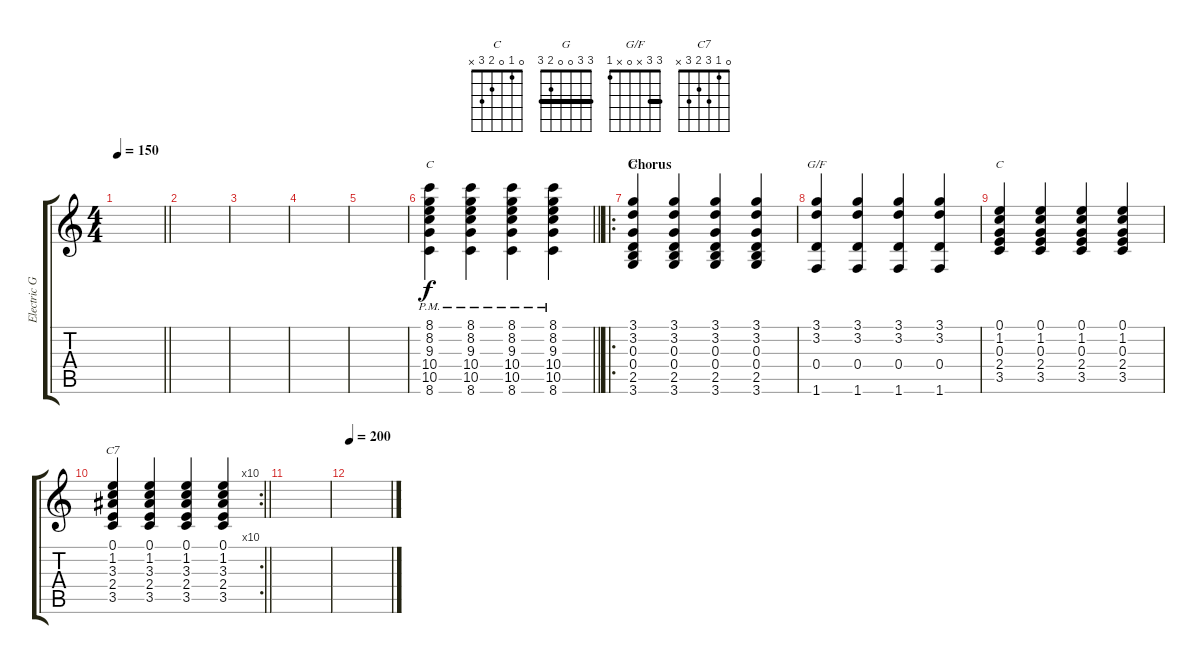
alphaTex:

\track ("Electric Guitar" "Electric G") {instrument distortionguitar}
\staff {score tabs}
\tuning (E4 B3 G3 D3 A2 E2) {hide}
\chord ("C" 8 8 9 10 10 8) {firstfret 8 barre 8}
\chord ("G" 3 3 0 0 2 3) {barre 3}
\chord ("G/F" 3 3 x 0 x 1) {barre 3}
\chord ("C" 0 1 0 2 3 x)
\chord ("C7" 0 1 3 2 3 x)
\ts (4 4)
\tempo 150
\clef g2
\barLineRight lightlight
\ks c
|
|
|
|
|
\barLineRight lightlight
(8.1{pm} 8.2{pm} 9.3{pm} 10.4{pm} 10.5{pm} 8.6{pm}).4{ch "C"} (8.1{pm} 8.2{pm} 9.3{pm} 10.4{pm} 10.5{pm} 8.6{pm}).4 (8.1{pm} 8.2{pm} 9.3{pm} 10.4{pm} 10.5{pm} 8.6{pm}).4 (8.1{pm} 8.2{pm} 9.3{pm} 10.4{pm} 10.5{pm} 8.6{pm}).4 |
\ro
\section ("" "Chorus")
(3.1 3.2 0.3 0.4 2.5 3.6).4{ch "G"} (3.1 3.2 0.3 0.4 2.5 3.6).4 (3.1 3.2 0.3 0.4 2.5 3.6).4 (3.1 3.2 0.3 0.4 2.5 3.6).4 |
(3.1 3.2 0.4 1.6).4{ch "G/F"} (3.1 3.2 0.4 1.6).4 (3.1 3.2 0.4 1.6).4 (3.1 3.2 0.4 1.6).4 |
(0.1 1.2 0.3 2.4 3.5).4{ch "C"} (0.1 1.2 0.3 2.4 3.5).4 (0.1 1.2 0.3 2.4 3.5).4 (0.1 1.2 0.3 2.4 3.5).4 |
\rc 10
\barLineRight lightlight
(0.1 1.2 3.3 2.4 3.5).4{ch "C7"} (0.1 1.2 3.3 2.4 3.5).4 (0.1 1.2 3.3 2.4 3.5).4 (0.1 1.2 3.3 2.4 3.5).4 |
|
\tempo 200
